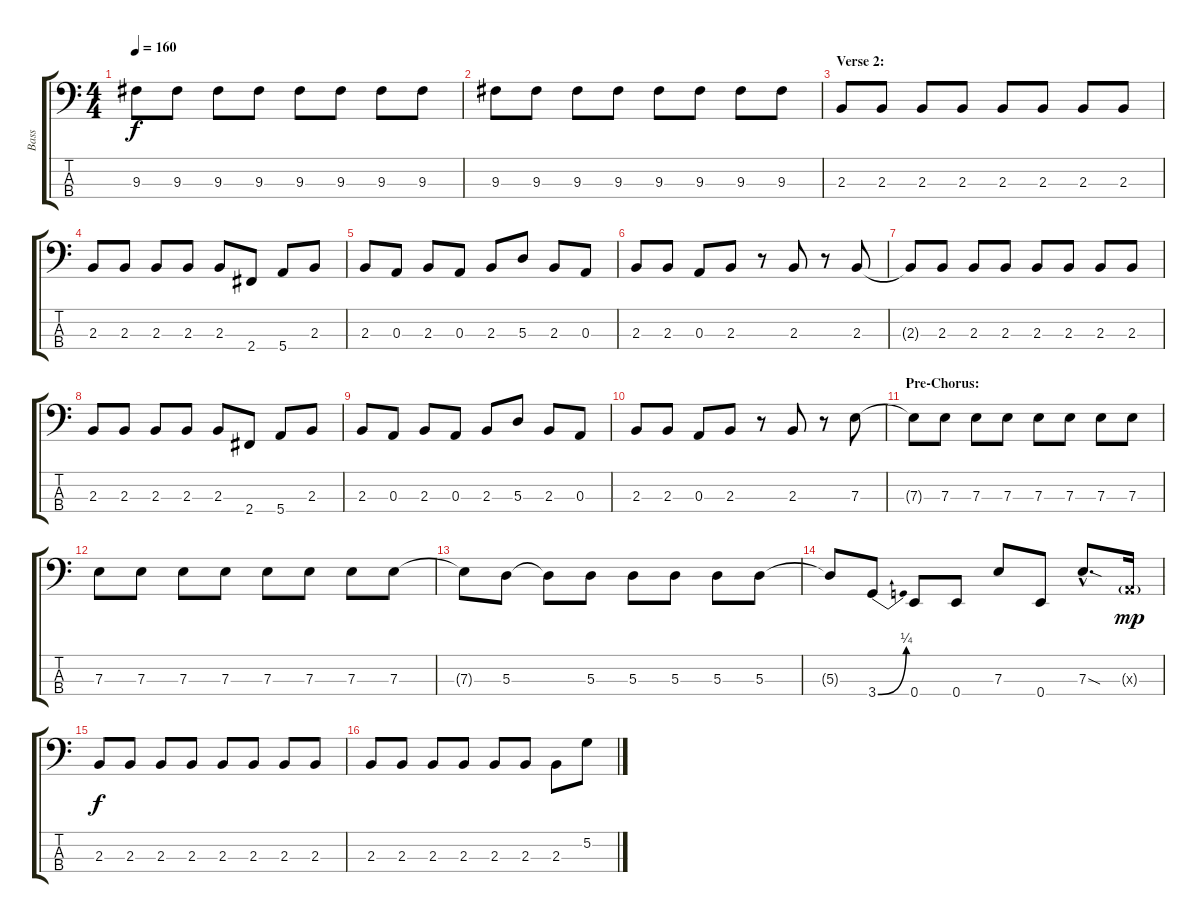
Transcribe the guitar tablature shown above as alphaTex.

\track ("Bass" "Bass") {instrument electricbasspick}
\staff {score tabs}
\tuning (G2 D2 A1 E1) {hide}
\ts (4 4)
\tempo 160
\clef f4
\ks c
9.3{t}.8{dy f} 9.3.8 9.3.8 9.3.8 9.3.8 9.3.8 9.3.8 9.3.8 |
9.3.8 9.3.8 9.3.8 9.3.8 9.3.8 9.3.8 9.3.8 9.3.8 |
\section ("" "Verse 2:")
2.3.8 2.3.8 2.3.8 2.3.8 2.3.8 2.3.8 2.3.8 2.3.8 |
2.3.8 2.3.8 2.3.8 2.3.8 2.3.8 2.4.8 5.4.8 2.3.8 |
2.3.8 0.3.8 2.3.8 0.3.8 2.3.8 5.3.8 2.3.8 0.3.8 |
2.3.8 2.3.8 0.3.8 2.3.8 r.8 2.3.8 r.8 2.3.8 |
2.3{t}.8 2.3.8 2.3.8 2.3.8 2.3.8 2.3.8 2.3.8 2.3.8 |
2.3.8 2.3.8 2.3.8 2.3.8 2.3.8 2.4.8 5.4.8 2.3.8 |
2.3.8 0.3.8 2.3.8 0.3.8 2.3.8 5.3.8 2.3.8 0.3.8 |
2.3.8 2.3.8 0.3.8 2.3.8 r.8 2.3.8 r.8 7.3.8 |
\section ("" "Pre-Chorus:")
7.3{t}.8 7.3.8 7.3.8 7.3.8 7.3.8 7.3.8 7.3.8 7.3.8 |
7.3.8 7.3.8 7.3.8 7.3.8 7.3.8 7.3.8 7.3.8 7.3.8 |
7.3{t}.8 5.3.8 5.3{t}.8 5.3.8 5.3.8 5.3.8 5.3.8 5.3.8 |
5.3{t}.8 3.4{be (bend 0 0 60 1)}.8 0.4.8 0.4.8 7.3.8 0.4.8 7.3{sod hac}.8{d} 0.3{g x}.16{dy mp} |
2.3.8{dy f} 2.3.8 2.3.8 2.3.8 2.3.8 2.3.8 2.3.8 2.3.8 |
2.3.8 2.3.8 2.3.8 2.3.8 2.3.8 2.3.8 2.3.8 5.2.8
